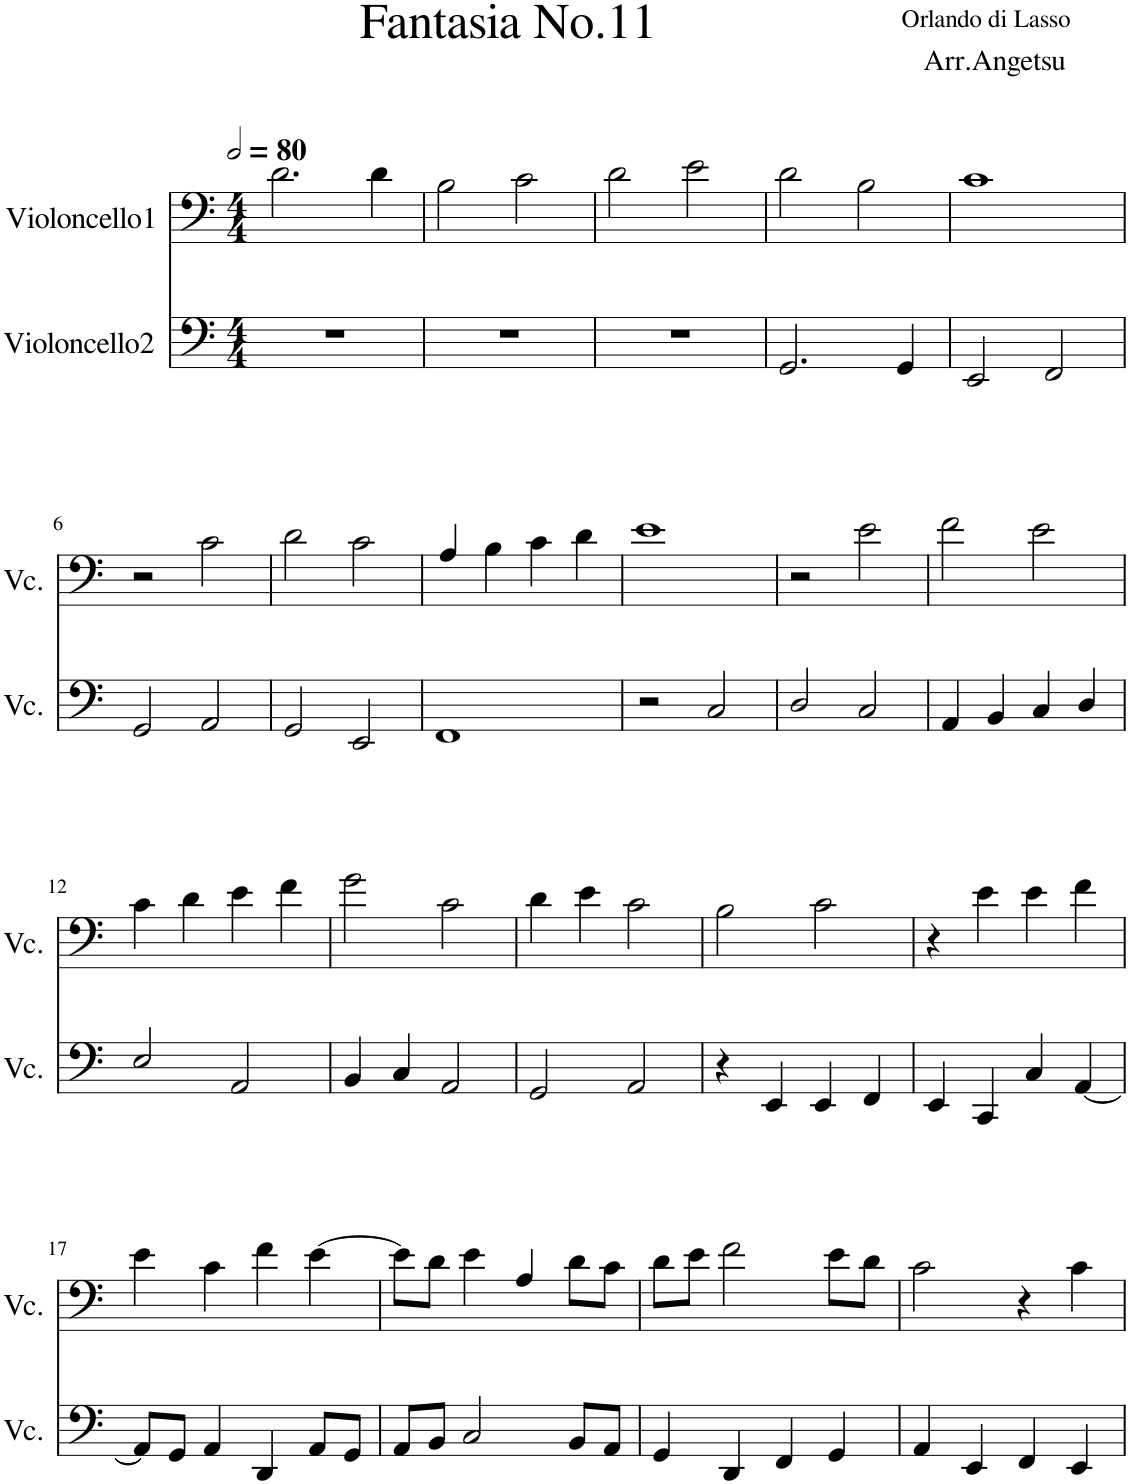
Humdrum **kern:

**kern	**kern
*part2	*part1
*staff2	*staff1
*I"Violoncello2	*I"Violoncello1
*I'Vc.	*I'Vc.
*clefF4	*clefF4
*k[]	*k[]
*M4/4	*M4/4
*MM160	*MM160
=1	=1
1r	2.d\
.	4d\
=2	=2
1r	2B\
.	2c\
=3	=3
1r	2d\
.	2e\
=4	=4
2.GG/	2d\
.	2B\
4GG/	.
=5	=5
2EE/	1c
2FF/	.
!!LO:LB:g=z
=6	=6
2GG/	2r
2AA/	2c\
=7	=7
2GG/	2d\
2EE/	2c\
=8	=8
1FF	4A/
.	4B\
.	4c\
.	4d\
=9	=9
2r	1e
2C/	.
=10	=10
2D/	2r
2C/	2e\
=11	=11
4AA/	2f\
4BB/	.
4C/	2e\
4D/	.
!!LO:LB:g=z
=12	=12
2E/	4c\
.	4d\
2AA/	4e\
.	4f\
=13	=13
4BB/	2g\
4C/	.
2AA/	2c\
=14	=14
2GG/	4d\
.	4e\
2AA/	2c\
=15	=15
4r	2B\
4EE/	.
4EE/	2c\
4FF/	.
=16	=16
4EE/	4r
4CC/	4e\
4C/	4e\
[4AA/	4f\
!!LO:LB:g=z
=17	=17
8AA/L]	4e\
8GG/J	.
4AA/	4c\
4DD/	4f\
8AA/L	[4e\
8GG/J	.
=18	=18
8AA/L	8e\L]
8BB/J	8d\J
2C/	4e\
.	4A/
8BB/L	8d\L
8AA/J	8c\J
=19	=19
4GG/	8d\L
.	8e\J
4DD/	2f\
4FF/	.
4GG/	8e\L
.	8d\J
=20	=20
4AA/	2c\
4EE/	.
4FF/	4r
4EE/	4c\
=	=
*-	*-
